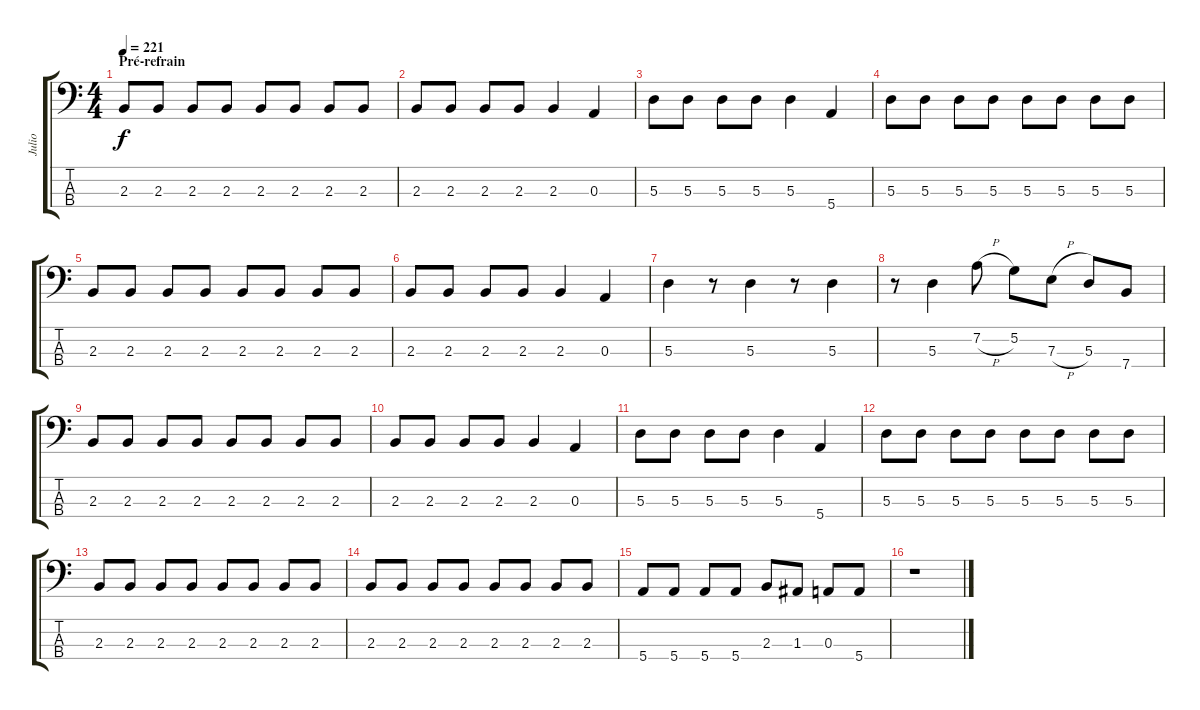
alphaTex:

\track ("Julio" "Julio") {instrument electricbassfinger}
\staff {score tabs}
\tuning (G2 D2 A1 E1) {hide}
\ts (4 4)
\section ("" "Pré-refrain")
\tempo 221
\clef f4
\ks c
2.3.8{dy f} 2.3.8 2.3.8 2.3.8 2.3.8 2.3.8 2.3.8 2.3.8 |
2.3.8 2.3.8 2.3.8 2.3.8 2.3.4 0.3.4 |
5.3.8 5.3.8 5.3.8 5.3.8 5.3.4 5.4.4 |
5.3.8 5.3.8 5.3.8 5.3.8 5.3.8 5.3.8 5.3.8 5.3.8 |
2.3.8 2.3.8 2.3.8 2.3.8 2.3.8 2.3.8 2.3.8 2.3.8 |
2.3.8 2.3.8 2.3.8 2.3.8 2.3.4 0.3.4 |
5.3.4 r.8 5.3.4 r.8 5.3.4 |
r.8 5.3.4 7.2{h}.8 5.2.8 7.3{h}.8 5.3.8 7.4.8 |
2.3.8 2.3.8 2.3.8 2.3.8 2.3.8 2.3.8 2.3.8 2.3.8 |
2.3.8 2.3.8 2.3.8 2.3.8 2.3.4 0.3.4 |
5.3.8 5.3.8 5.3.8 5.3.8 5.3.4 5.4.4 |
5.3.8 5.3.8 5.3.8 5.3.8 5.3.8 5.3.8 5.3.8 5.3.8 |
2.3.8 2.3.8 2.3.8 2.3.8 2.3.8 2.3.8 2.3.8 2.3.8 |
2.3.8 2.3.8 2.3.8 2.3.8 2.3.8 2.3.8 2.3.8 2.3.8 |
5.4.8 5.4.8 5.4.8 5.4.8 2.3.8 1.3.8 0.3.8 5.4.8 |
r.1
